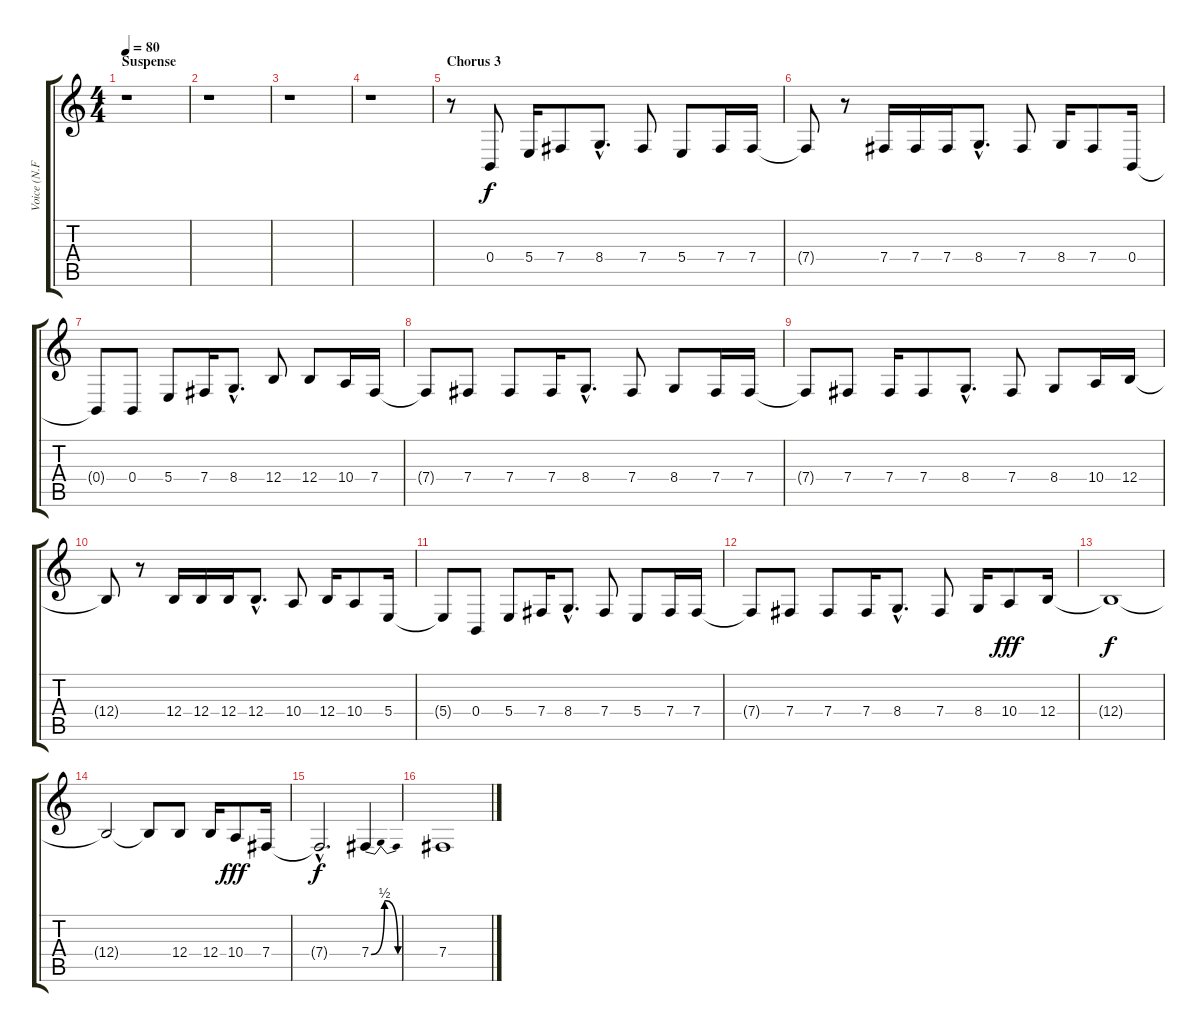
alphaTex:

\track ("Voice (ame)" "Voice (N.F") {instrument oboe}
\staff {score tabs}
\tuning (Db4 Ab3 E3 B2 Gb2 B1) {hide}
\ts (4 4)
\section ("" "Suspense")
\tempo 80
\clef g2
\ks c
r.1{dy f} |
r.1 |
r.1 |
r.1 |
\section ("" "Chorus 3")
r.8 0.4.8 5.4.16 7.4.8 8.4{hac}.8{d} 7.4.8 5.4.8 7.4.16 7.4.16 |
7.4{t}.8 r.8 7.4.16 7.4.16 7.4.16 8.4{hac}.8{d} 7.4.8 8.4.16 7.4.8 0.4.16 |
0.4{t}.8 0.4.8 5.4.8 7.4.16 8.4{hac}.8{d} 12.4.8 12.4.8 10.4.16 7.4.16 |
7.4{t}.8 7.4.8 7.4.8 7.4.16 8.4{hac}.8{d} 7.4.8 8.4.8 7.4.16 7.4.16 |
7.4{t}.8 7.4.8 7.4.16 7.4.8 8.4{hac}.8{d} 7.4.8 8.4.8 10.4.16 12.4.16 |
12.4{t}.8 r.8 12.4.16 12.4.16 12.4.16 12.4{hac}.8{d} 10.4.8 12.4.16 10.4.8 5.4.16 |
5.4{t}.8 0.4.8 5.4.8 7.4.16 8.4{hac}.8{d} 7.4.8 5.4.8 7.4.16 7.4.16 |
7.4{t}.8 7.4.8 7.4.8 7.4.16 8.4{hac}.8{d} 7.4.8 8.4.16 10.4.8{dy fff} 12.4.16 |
12.4{t}.1{dy f} |
12.4{t}.2 12.4{t}.8 12.4.8 12.4.16 10.4.8{dy fff} 7.4.16 |
7.4{hac t}.2{d dy f} 7.4{be (bendrelease 0 0 30 2 30 2 60 0)}.4 |
7.4.1
